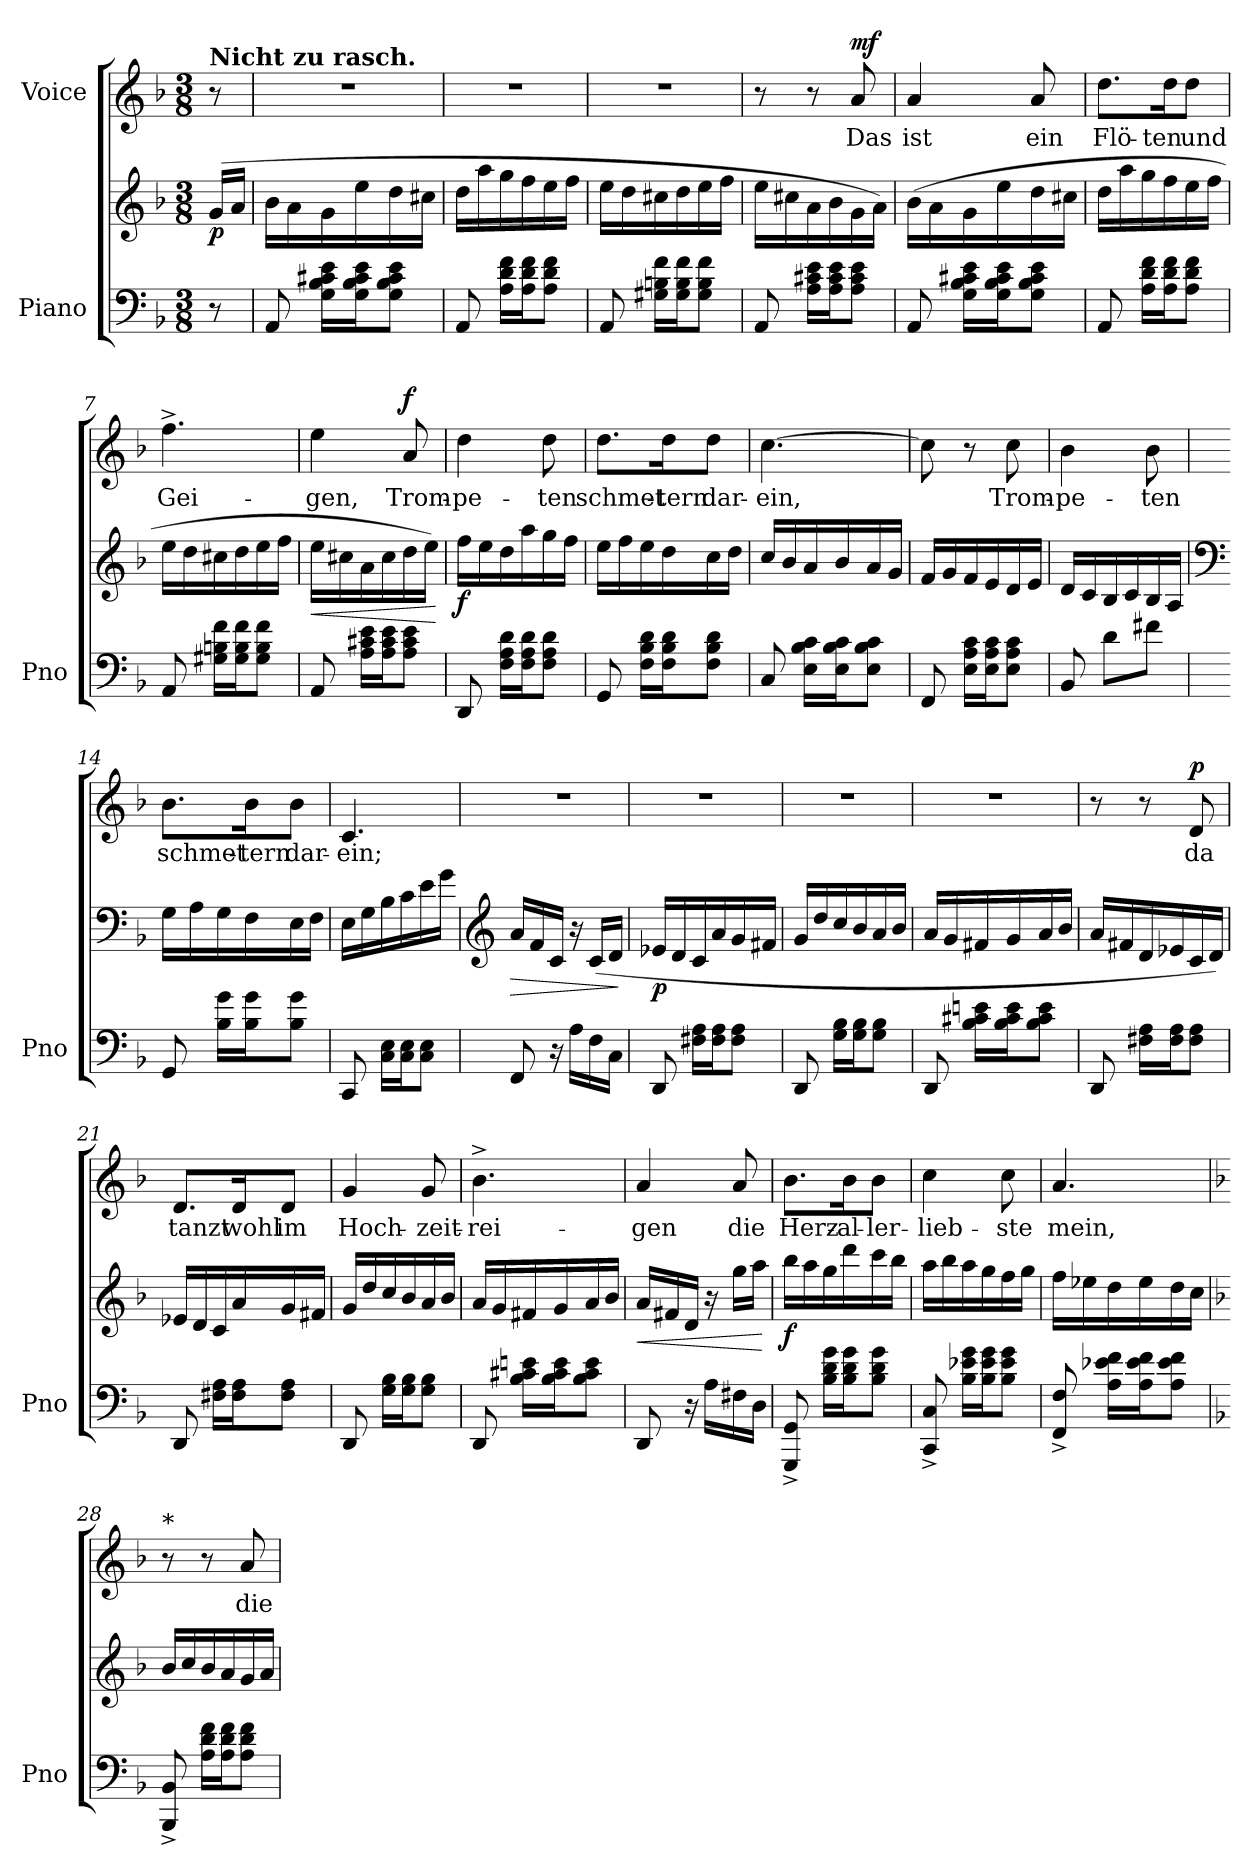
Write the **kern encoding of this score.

**kern	**kern	**dynam	**kern	**text	**dynam
*part2	*part2	*part2	*part1	*part1	*part1
*staff3	*staff2	*staff2/3	*staff1	*staff1	*staff1
*I"Piano	*	*	*I"Voice	*	*
*I'Pno	*	*	*	*	*
*clefF4	*clefG2	*	*clefG2	*	*
*k[b-]	*k[b-]	*	*k[b-]	*	*
*M3/8	*M3/8	*	*M3/8	*	*
=	=	=	=	=	=
!	!	!	!LO:TX:a:B:t=Nicht zu rasch.	!	!
!	!	!LO:DY:b	!	!	!
8r	(>16g/LL	p	8r	.	.
.	16a/JJ	.	.	.	.
=1	=1	=1	=1	=1	=1
8AA/	16b-\LL	.	4.r	.	.
.	16a\	.	.	.	.
16G\ 16B-\ 16c#X\ 16e\LL	16g\	.	.	.	.
16G\ 16B-\ 16c#\ 16e\J	16ee\	.	.	.	.
8G\ 8B-\ 8c#\ 8e\J	16dd\	.	.	.	.
.	16cc#X\JJ	.	.	.	.
=2	=2	=2	=2	=2	=2
8AA/	16dd\LL	.	4.r	.	.
.	16aa\	.	.	.	.
16A\ 16d\ 16f\LL	16gg\	.	.	.	.
16A\ 16d\ 16f\J	16ff\	.	.	.	.
8A\ 8d\ 8f\J	16ee\	.	.	.	.
.	16ff\JJ	.	.	.	.
=3	=3	=3	=3	=3	=3
8AA/	16ee\LL	.	4.r	.	.
.	16dd\	.	.	.	.
16G#X\ 16Bn\ 16f\LL	16cc#X\	.	.	.	.
16G#\ 16B\ 16f\J	16dd\	.	.	.	.
8G#\ 8B\ 8f\J	16ee\	.	.	.	.
.	16ff\JJ	.	.	.	.
=4	=4	=4	=4	=4	=4
8AA/	16ee\LL	.	8r	.	.
.	16cc#X\	.	.	.	.
16A\ 16c#X\ 16e\LL	16a\	.	8r	.	.
16A\ 16c#\ 16e\J	16b-\	.	.	.	.
!	!	!	!	!LO:LY:b	!LO:DY:a
8A\ 8c#\ 8e\J	16g\	.	8a/	Das	mf
.	16a\JJ)	.	.	.	.
=5	=5	=5	=5	=5	=5
!	!	!	!	!LO:LY:b	!
8AA/	(>16b-\LL	.	4a/	ist	.
.	16a\	.	.	.	.
16G\ 16B-\ 16c#X\ 16e\LL	16g\	.	.	.	.
16G\ 16B-\ 16c#\ 16e\J	16ee\	.	.	.	.
!	!	!	!	!LO:LY:b	!
8G\ 8B-\ 8c#\ 8e\J	16dd\	.	8a/	ein	.
.	16cc#X\JJ	.	.	.	.
=6	=6	=6	=6	=6	=6
!	!	!	!	!LO:LY:b	!
8AA/	16dd\LL	.	8.dd\L	Flö-	.
.	16aa\	.	.	.	.
16A\ 16d\ 16f\LL	16gg\	.	.	.	.
!	!	!	!	!LO:LY:b	!
16A\ 16d\ 16f\J	16ff\	.	16dd\K	-ten	.
!	!	!	!	!LO:LY:b	!
8A\ 8d\ 8f\J	16ee\	.	8dd\J	und	.
.	16ff\JJ	.	.	.	.
!!LO:LB:g=z
=7	=7	=7	=7	=7	=7
!	!	!	!	!LO:LY:b	!
8AA/	16ee\LL	.	4.ff^\	Gei-	.
.	16dd\	.	.	.	.
16G#X\ 16Bn\ 16f\LL	16cc#X\	.	.	.	.
16G#\ 16B\ 16f\J	16dd\	.	.	.	.
8G#\ 8B\ 8f\J	16ee\	.	.	.	.
.	16ff\JJ	.	.	.	.
=8	=8	=8	=8	=8	=8
!	!	!LO:HP:b	!	!LO:LY:b	!
8AA/	16ee\LL	<	4ee\	-gen,	.
.	16cc#X\	.	.	.	.
16A\ 16c#X\ 16e\LL	16a\	.	.	.	.
16A\ 16c#\ 16e\J	16cc#\	.	.	.	.
!	!	!	!	!LO:LY:b	!LO:DY:a
8A\ 8c#\ 8e\J	16dd\	.	8a/	Trom-	f
.	16ee\JJ)	.	.	.	.
.	.	[	.	.	.
=9	=9	=9	=9	=9	=9
!	!	!LO:DY:b	!	!LO:LY:b	!
8DD/	16ff\LL	f	4dd\	-pe-	.
.	16ee\	.	.	.	.
16F\ 16A\ 16d\LL	16dd\	.	.	.	.
16F\ 16A\ 16d\J	16aa\	.	.	.	.
!	!	!	!	!LO:LY:b	!
8F\ 8A\ 8d\J	16gg\	.	8dd\	-ten	.
.	16ff\JJ	.	.	.	.
=10	=10	=10	=10	=10	=10
!	!	!	!	!LO:LY:b	!
8GG/	16ee\LL	.	8.dd\L	schmet-	.
.	16ff\	.	.	.	.
16F\ 16B-\ 16d\LL	16ee\	.	.	.	.
!	!	!	!	!LO:LY:b	!
16F\ 16B-\ 16d\J	16dd\	.	16dd\K	-tern	.
!	!	!	!	!LO:LY:b	!
8F\ 8B-\ 8d\J	16cc\	.	8dd\J	dar-	.
.	16dd\JJ	.	.	.	.
=11	=11	=11	=11	=11	=11
!	!	!	!	!LO:LY:b	!
8C/	16cc/LL	.	[4.cc\	-ein,	.
.	16b-/	.	.	.	.
16E\ 16B-\ 16c\LL	16a/	.	.	.	.
16E\ 16B-\ 16c\J	16b-/	.	.	.	.
8E\ 8B-\ 8c\J	16a/	.	.	.	.
.	16g/JJ	.	.	.	.
=12	=12	=12	=12	=12	=12
8FF/	16f/LL	.	8cc\]	.	.
.	16g/	.	.	.	.
16E\ 16A\ 16c\LL	16f/	.	8r	.	.
16E\ 16A\ 16c\J	16e/	.	.	.	.
!	!	!	!	!LO:LY:b	!
8E\ 8A\ 8c\J	16d/	.	8cc\	Trom-	.
.	16e/JJ	.	.	.	.
=13	=13	=13	=13	=13	=13
!	!	!	!	!LO:LY:b	!
8BB-/	16d/LL	.	4b-\	-pe-	.
.	16c/	.	.	.	.
8d\L	16B-/	.	.	.	.
.	16c/	.	.	.	.
!	!	!	!	!LO:LY:b	!
8f#X\J	16B-/	.	8b-\	-ten	.
.	16A/JJ	.	.	.	.
!!LO:LB:g=z
=14	=14	=14	=14	=14	=14
*	*clefF4	*	*	*	*
!	!	!	!	!LO:LY:b	!
8GG/	16G\LL	.	8.b-\L	schmet-	.
.	16A\	.	.	.	.
16B-\ 16g\LL	16G\	.	.	.	.
!	!	!	!	!LO:LY:b	!
16B-\ 16g\J	16F\	.	16b-\K	-tern	.
!	!	!	!	!LO:LY:b	!
8B-\ 8g\J	16E\	.	8b-\J	dar-	.
.	16F\JJ	.	.	.	.
=15	=15	=15	=15	=15	=15
!	!	!	!	!LO:LY:b	!
8CC/	16E\LL	.	4.c/	-ein;	.
.	16G\	.	.	.	.
16C\ 16E\LL	16B-\	.	.	.	.
16C\ 16E\J	16c\	.	.	.	.
8C\ 8E\J	16e\	.	.	.	.
.	16g\JJ	.	.	.	.
=16	=16	=16	=16	=16	=16
*	*clefG2	*	*	*	*
!	!	!LO:HP:b	!	!	!
8FF/	16a/LL	>	4.r	.	.
.	16f/	.	.	.	.
16r	16c/JJ	.	.	.	.
16A\LL	16r	.	.	.	.
16F\	(>16c/LL	.	.	.	.
16C\JJ	16d/JJ	.	.	.	.
.	.	]	.	.	.
=17	=17	=17	=17	=17	=17
!	!	!LO:DY:b	!	!	!
8DD/	16e-X/LL	p	4.r	.	.
.	16d/	.	.	.	.
16F#X\ 16A\LL	16c/	.	.	.	.
16F#\ 16A\J	16a/	.	.	.	.
8F#\ 8A\J	16g/	.	.	.	.
.	16f#X/JJ	.	.	.	.
=18	=18	=18	=18	=18	=18
8DD/	16g/LL	.	4.r	.	.
.	16dd/	.	.	.	.
16G\ 16B-\LL	16cc/	.	.	.	.
16G\ 16B-\J	16b-/	.	.	.	.
8G\ 8B-\J	16a/	.	.	.	.
.	16b-/JJ	.	.	.	.
=19	=19	=19	=19	=19	=19
8DD/	16a/LL	.	4.r	.	.
.	16g/	.	.	.	.
16B-\ 16c#X\ 16en\LL	16f#X/	.	.	.	.
16B-\ 16c#\ 16e\J	16g/	.	.	.	.
8B-\ 8c#\ 8e\J	16a/	.	.	.	.
.	16b-/JJ	.	.	.	.
=20	=20	=20	=20	=20	=20
8DD/	16a/LL	.	8r	.	.
.	16f#X/	.	.	.	.
16F#X\ 16A\LL	16d/	.	8r	.	.
16F#\ 16A\J	16e-X/	.	.	.	.
!	!	!	!	!LO:LY:b	!LO:DY:a
8F#\ 8A\J	16c/	.	8d/	da	p
.	16d/JJ)	.	.	.	.
!!LO:LB:g=z
=21	=21	=21	=21	=21	=21
!	!	!	!	!LO:LY:b	!
8DD/	16e-X/LL	.	8.d/L	tanzt	.
.	16d/	.	.	.	.
16F#X\ 16A\LL	16c/	.	.	.	.
!	!	!	!	!LO:LY:b	!
16F#\ 16A\J	16a/	.	16d/K	wohl	.
!	!	!	!	!LO:LY:b	!
8F#\ 8A\J	16g/	.	8d/J	im	.
.	16f#X/JJ	.	.	.	.
=22	=22	=22	=22	=22	=22
!	!	!	!	!LO:LY:b	!
8DD/	16g/LL	.	4g/	Hoch-	.
.	16dd/	.	.	.	.
16G\ 16B-\LL	16cc/	.	.	.	.
16G\ 16B-\J	16b-/	.	.	.	.
!	!	!	!	!LO:LY:b	!
8G\ 8B-\J	16a/	.	8g/	-zeit-	.
.	16b-/JJ	.	.	.	.
=23	=23	=23	=23	=23	=23
!	!	!	!	!LO:LY:b	!
8DD/	16a/LL	.	4.b-^\	-rei-	.
.	16g/	.	.	.	.
16B-\ 16c#X\ 16en\LL	16f#X/	.	.	.	.
16B-\ 16c#\ 16e\J	16g/	.	.	.	.
8B-\ 8c#\ 8e\J	16a/	.	.	.	.
.	16b-/JJ	.	.	.	.
=24	=24	=24	=24	=24	=24
!	!	!LO:HP:b	!	!LO:LY:b	!
8DD/	16a/LL	<	4a/	-gen	.
.	16f#X/	.	.	.	.
16r	16d/JJ	.	.	.	.
16A\LL	16r	.	.	.	.
!	!	!	!	!LO:LY:b	!
16F#X\	16gg\LL	.	8a/	die	.
16D\JJ	16aa\JJ	.	.	.	.
.	.	[	.	.	.
=25	=25	=25	=25	=25	=25
!	!	!LO:DY:b	!	!LO:LY:b	!
8GGG/^ 8GG/^	16bb-\LL	f	8.b-\L	Herz-	.
.	16aa\	.	.	.	.
16B-\ 16d\ 16g\LL	16gg\	.	.	.	.
!	!	!	!	!LO:LY:b	!
16B-\ 16d\ 16g\J	16ddd\	.	16b-\K	-al-	.
!	!	!	!	!LO:LY:b	!
8B-\ 8d\ 8g\J	16ccc\	.	8b-\J	-ler-	.
.	16bb-\JJ	.	.	.	.
=26	=26	=26	=26	=26	=26
!	!	!	!	!LO:LY:b	!
8CC/^ 8C/^	16aa\LL	.	4cc\	-lieb-	.
.	16bb-\	.	.	.	.
16B-\ 16e-X\ 16g\LL	16aa\	.	.	.	.
16B-\ 16e-\ 16g\J	16gg\	.	.	.	.
!	!	!	!	!LO:LY:b	!
8B-\ 8e-\ 8g\J	16ff\	.	8cc\	-ste	.
.	16gg\JJ	.	.	.	.
=27	=27	=27	=27	=27	=27
!	!	!	!	!LO:LY:b	!
8FF/^ 8F/^	16ff\LL	.	4.a/	mein,	.
.	16ee-X\	.	.	.	.
16A\ 16e-X\ 16f\LL	16dd\	.	.	.	.
16A\ 16e-\ 16f\J	16ee-\	.	.	.	.
8A\ 8e-\ 8f\J	16dd\	.	.	.	.
.	16cc\JJ	.	.	.	.
!!LO:PB:g=z
=28	=28	=28	=28	=28	=28
*k[b-]	*k[b-]	*	*k[b-]	*	*
!	!	!	!LO:TX:a:t=*	!	!
8BBB-/^ 8BB-/^	16b-/LL	.	8r	.	.
.	16cc/	.	.	.	.
16A\ 16d\ 16f\LL	16b-/	.	8r	.	.
16A\ 16d\ 16f\J	16a/	.	.	.	.
!	!	!	!	!LO:LY:b	!
8A\ 8d\ 8f\J	16g/	.	8a/	die	.
.	16a/JJ	.	.	.	.
=	=	=	=	=	=
*-	*-	*-	*-	*-	*-
